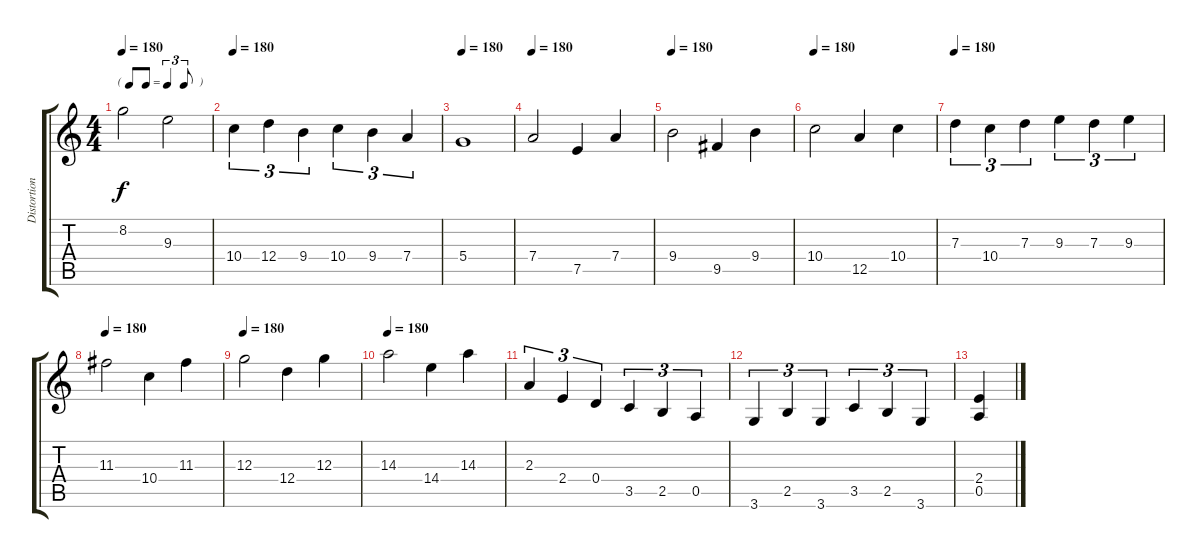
\track ("Distortion Guitar 2" "Distortion") {instrument distortionguitar}
\staff {score tabs}
\tuning (E4 B3 G3 D3 A2 E2) {hide}
\ts (4 4)
\tf triplet8th
\tempo 180
\clef g2
\ks c
8.2.2{dy f} 9.3.2 |
\tempo 180
10.4.4{tu (3 2)} 12.4.4{tu (3 2)} 9.4.4{tu (3 2)} 10.4.4{tu (3 2)} 9.4.4{tu (3 2)} 7.4.4{tu (3 2)} |
\tempo 180
5.4.1 |
\tempo 180
7.4.2 7.5.4 7.4.4 |
\tempo 180
9.4.2 9.5.4 9.4.4 |
\tempo 180
10.4.2 12.5.4 10.4.4 |
\tempo 180
7.3.4{tu (3 2)} 10.4.4{tu (3 2)} 7.3.4{tu (3 2)} 9.3.4{tu (3 2)} 7.3.4{tu (3 2)} 9.3.4{tu (3 2)} |
\tempo 180
11.3.2 10.4.4 11.3.4 |
\tempo 180
12.3.2 12.4.4 12.3.4 |
\tempo 180
14.3.2 14.4.4 14.3.4 |
2.3.4{tu (3 2)} 2.4.4{tu (3 2)} 0.4.4{tu (3 2)} 3.5.4{tu (3 2)} 2.5.4{tu (3 2)} 0.5.4{tu (3 2)} |
3.6.4{tu (3 2)} 2.5.4{tu (3 2)} 3.6.4{tu (3 2)} 3.5.4{tu (3 2)} 2.5.4{tu (3 2)} 3.6.4{tu (3 2)} |
(2.4 0.5).4
